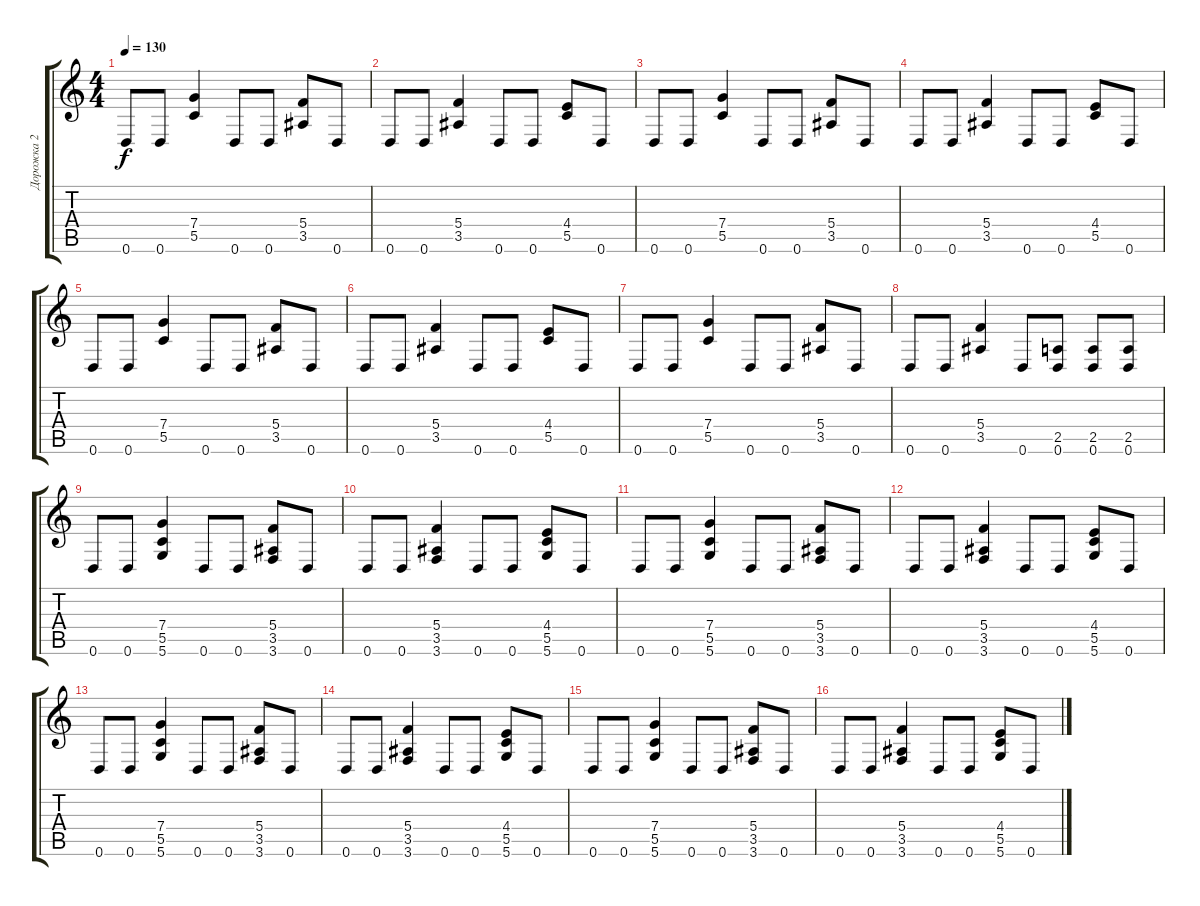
\track ("Дорожка 2" "Дорожка 2") {instrument distortionguitar}
\staff {score tabs}
\tuning (D4 A3 F3 C3 G2 D2) {hide}
\ts (4 4)
\tempo 130
\clef g2
\ks c
0.6.8{dy f} 0.6.8 (7.4 5.5).4 0.6.8 0.6.8 (5.4 3.5).8 0.6.8 |
0.6.8 0.6.8 (5.4 3.5).4 0.6.8 0.6.8 (4.4 5.5).8 0.6.8 |
0.6.8 0.6.8 (7.4 5.5).4 0.6.8 0.6.8 (5.4 3.5).8 0.6.8 |
0.6.8 0.6.8 (5.4 3.5).4 0.6.8 0.6.8 (4.4 5.5).8 0.6.8 |
0.6.8 0.6.8 (7.4 5.5).4 0.6.8 0.6.8 (5.4 3.5).8 0.6.8 |
0.6.8 0.6.8 (5.4 3.5).4 0.6.8 0.6.8 (4.4 5.5).8 0.6.8 |
0.6.8 0.6.8 (7.4 5.5).4 0.6.8 0.6.8 (5.4 3.5).8 0.6.8 |
0.6.8 0.6.8 (5.4 3.5).4 0.6.8 (2.5 0.6).8 (2.5 0.6).8 (2.5 0.6).8 |
0.6.8 0.6.8 (7.4 5.5 5.6).4 0.6.8 0.6.8 (5.4 3.5 3.6).8 0.6.8 |
0.6.8 0.6.8 (5.4 3.5 3.6).4 0.6.8 0.6.8 (4.4 5.5 5.6).8 0.6.8 |
0.6.8 0.6.8 (7.4 5.5 5.6).4 0.6.8 0.6.8 (5.4 3.5 3.6).8 0.6.8 |
0.6.8 0.6.8 (5.4 3.5 3.6).4 0.6.8 0.6.8 (4.4 5.5 5.6).8 0.6.8 |
0.6.8 0.6.8 (7.4 5.5 5.6).4 0.6.8 0.6.8 (5.4 3.5 3.6).8 0.6.8 |
0.6.8 0.6.8 (5.4 3.5 3.6).4 0.6.8 0.6.8 (4.4 5.5 5.6).8 0.6.8 |
0.6.8 0.6.8 (7.4 5.5 5.6).4 0.6.8 0.6.8 (5.4 3.5 3.6).8 0.6.8 |
0.6.8 0.6.8 (5.4 3.5 3.6).4 0.6.8 0.6.8 (4.4 5.5 5.6).8 0.6.8
